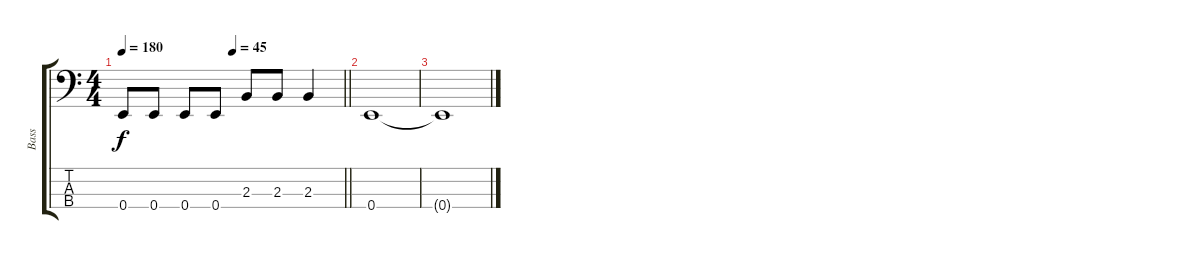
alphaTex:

\track ("Bass" "Bass") {instrument slapbass2}
\staff {score tabs}
\tuning (G2 D2 A1 E1) {hide}
\ts (4 4)
\tempo 180
\tempo (45 0.5)
\clef f4
\barLineRight lightlight
\ks c
0.4.8{dy f} 0.4.8 0.4.8 0.4.8 2.3.8 2.3.8 2.3.4 |
0.4.1 |
0.4{t}.1
